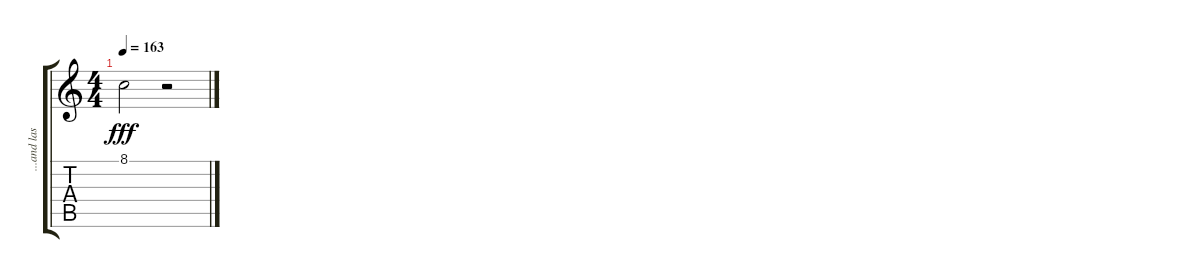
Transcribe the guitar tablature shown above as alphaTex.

\track ("...and last, but most certainly not leas" "...and las") {instrument bassoon}
\staff {score tabs}
\tuning (E4 B3 G3 D3 A2 E2) {hide}
\ts (4 4)
\tempo 163
\clef g2
\ks c
8.1.2{dy fff} r.2
